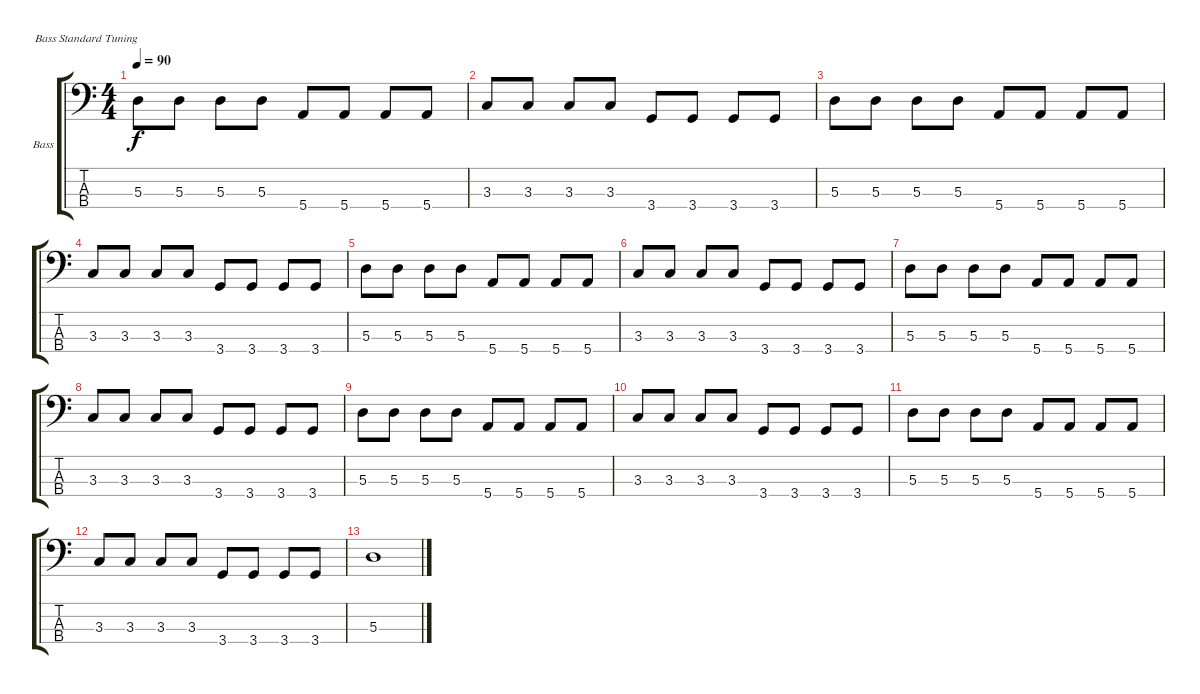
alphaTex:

\defaultSystemsLayout 4
\bracketExtendMode groupsimilarinstruments
\firstSystemTrackNameOrientation horizontal
\otherSystemsTrackNameOrientation horizontal
\track ("Bass" "Bass") {instrument electricbassfinger}
\staff {score tabs}
\tuning (G2 D2 A1 E1)
\ts (4 4)
\tempo 90
\clef f4
\ks c
5.3.8{dy f} 5.3.8 5.3.8 5.3.8 5.4.8 5.4.8 5.4.8 5.4.8 |
3.3.8 3.3.8 3.3.8 3.3.8 3.4.8 3.4.8 3.4.8 3.4.8 |
5.3.8 5.3.8 5.3.8 5.3.8 5.4.8 5.4.8 5.4.8 5.4.8 |
3.3.8 3.3.8 3.3.8 3.3.8 3.4.8 3.4.8 3.4.8 3.4.8 |
5.3.8 5.3.8 5.3.8 5.3.8 5.4.8 5.4.8 5.4.8 5.4.8 |
3.3.8 3.3.8 3.3.8 3.3.8 3.4.8 3.4.8 3.4.8 3.4.8 |
5.3.8 5.3.8 5.3.8 5.3.8 5.4.8 5.4.8 5.4.8 5.4.8 |
3.3.8 3.3.8 3.3.8 3.3.8 3.4.8 3.4.8 3.4.8 3.4.8 |
5.3.8 5.3.8 5.3.8 5.3.8 5.4.8 5.4.8 5.4.8 5.4.8 |
3.3.8 3.3.8 3.3.8 3.3.8 3.4.8 3.4.8 3.4.8 3.4.8 |
5.3.8 5.3.8 5.3.8 5.3.8 5.4.8 5.4.8 5.4.8 5.4.8 |
3.3.8 3.3.8 3.3.8 3.3.8 3.4.8 3.4.8 3.4.8 3.4.8 |
5.3.1
